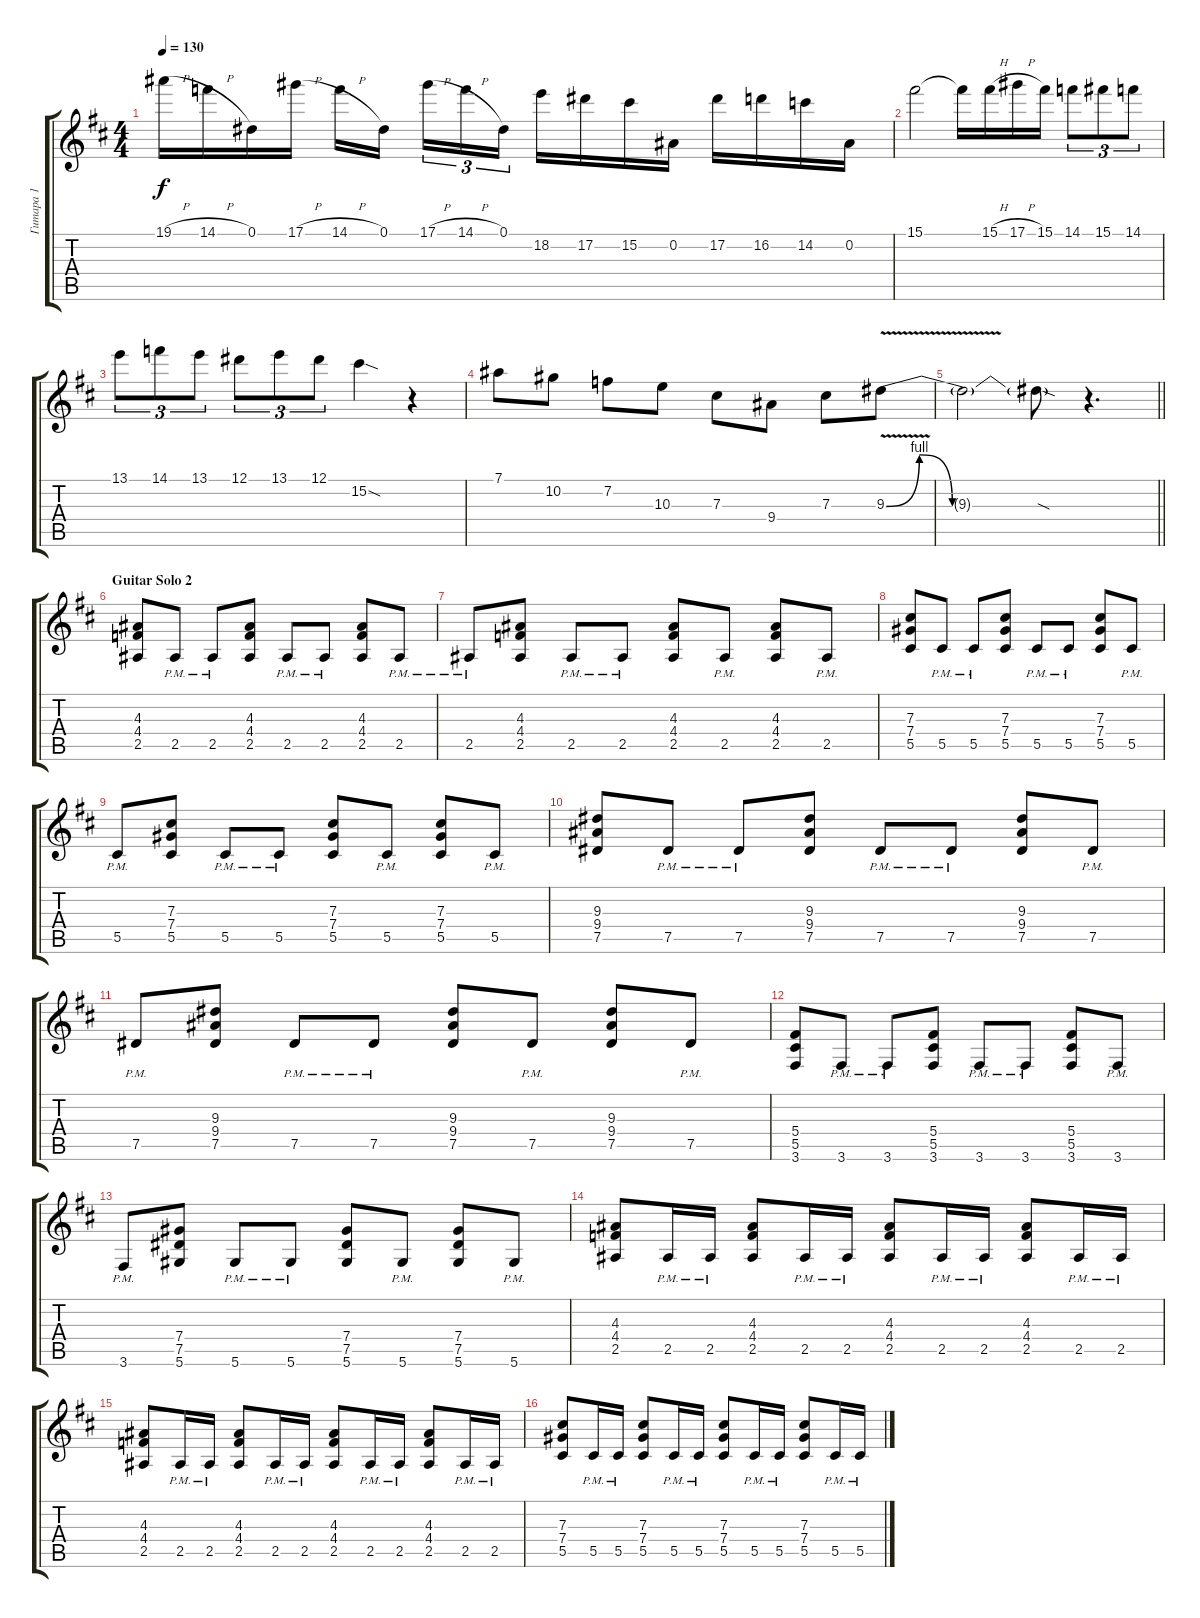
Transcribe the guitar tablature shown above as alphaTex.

\track ("Гитара 1" "Гитара 1") {instrument distortionguitar}
\staff {score tabs}
\tuning (Eb4 Bb3 Gb3 Db3 Ab2 Eb2) {hide}
\ts (4 4)
\tempo 130
\clef g2
\ks bminor
19.1{h}.16{dy f} 14.1{h}.16 0.1.16 17.1{h}.16 14.1{h}.16 0.1.16{beam splitsecondary} 17.1{h}.16{tu (3 2)} 14.1{h}.16{tu (3 2)} 0.1.16{tu (3 2)} 18.2.16 17.2.16 15.2.16 0.2.16 17.2.16 16.2.16 14.2.16 0.2.16 |
15.1.2 15.1{t}.16 15.1{h}.16 17.1{h}.16 15.1.16 14.1.8{tu (3 2)} 15.1.8{tu (3 2)} 14.1.8{tu (3 2)} |
13.1.8{tu (3 2)} 14.1.8{tu (3 2)} 13.1.8{tu (3 2)} 12.1.8{tu (3 2)} 13.1.8{tu (3 2)} 12.1.8{tu (3 2)} 15.2{sod}.4 r.4 |
7.1.8 10.2.8 7.2.8 10.3.8 7.3.8 9.4.8 7.3.8 9.3{be (custom 0 0 10 4 20 0 30 0 60 0) v}.8 |
\barLineRight lightlight
9.3{t}.2 9.3{sod t}.8 r.4{d} |
\section ("" "Guitar Solo 2")
(4.3 4.4 2.5).8{volume 8} 2.5{pm}.8 2.5{pm}.8 (4.3 4.4 2.5).8 2.5{pm}.8 2.5{pm}.8 (4.3 4.4 2.5).8 2.5{pm}.8 |
2.5{pm}.8 (4.3 4.4 2.5).8 2.5{pm}.8 2.5{pm}.8 (4.3 4.4 2.5).8 2.5{pm}.8 (4.3 4.4 2.5).8 2.5{pm}.8 |
(7.3 7.4 5.5).8 5.5{pm}.8 5.5{pm}.8 (7.3 7.4 5.5).8 5.5{pm}.8 5.5{pm}.8 (7.3 7.4 5.5).8 5.5{pm}.8 |
5.5{pm}.8 (7.3 7.4 5.5).8 5.5{pm}.8 5.5{pm}.8 (7.3 7.4 5.5).8 5.5{pm}.8 (7.3 7.4 5.5).8 5.5{pm}.8 |
(9.3 9.4 7.5).8 7.5{pm}.8 7.5{pm}.8 (9.3 9.4 7.5).8 7.5{pm}.8 7.5{pm}.8 (9.3 9.4 7.5).8 7.5{pm}.8 |
7.5{pm}.8 (9.3 9.4 7.5).8 7.5{pm}.8 7.5{pm}.8 (9.3 9.4 7.5).8 7.5{pm}.8 (9.3 9.4 7.5).8 7.5{pm}.8 |
(5.4 5.5 3.6).8 3.6{pm}.8 3.6{pm}.8 (5.4 5.5 3.6).8 3.6{pm}.8 3.6{pm}.8 (5.4 5.5 3.6).8 3.6{pm}.8 |
3.6{pm}.8 (7.4 7.5 5.6).8 5.6{pm}.8 5.6{pm}.8 (7.4 7.5 5.6).8 5.6{pm}.8 (7.4 7.5 5.6).8 5.6{pm}.8 |
(4.3 4.4 2.5).8 2.5{pm}.16 2.5{pm}.16 (4.3 4.4 2.5).8 2.5{pm}.16 2.5{pm}.16 (4.3 4.4 2.5).8 2.5{pm}.16 2.5{pm}.16 (4.3 4.4 2.5).8 2.5{pm}.16 2.5{pm}.16 |
(4.3 4.4 2.5).8 2.5{pm}.16 2.5{pm}.16 (4.3 4.4 2.5).8 2.5{pm}.16 2.5{pm}.16 (4.3 4.4 2.5).8 2.5{pm}.16 2.5{pm}.16 (4.3 4.4 2.5).8 2.5{pm}.16 2.5{pm}.16 |
(7.3 7.4 5.5).8 5.5{pm}.16 5.5{pm}.16 (7.3 7.4 5.5).8 5.5{pm}.16 5.5{pm}.16 (7.3 7.4 5.5).8 5.5{pm}.16 5.5{pm}.16 (7.3 7.4 5.5).8 5.5{pm}.16 5.5{pm}.16
